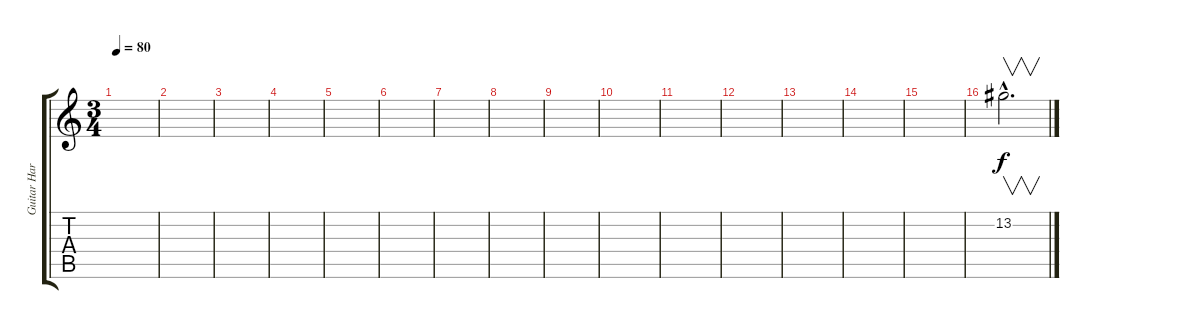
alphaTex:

\track ("Guitar Harmonizer" "Guitar Har") {instrument distortionguitar}
\staff {score tabs}
\tuning (C4 G3 Eb3 Bb2 F2 C2) {hide}
\ts (3 4)
\tempo 80
\clef g2
\ks c
|
|
|
|
|
|
|
|
|
|
|
|
|
|
|
13.2{hac}.2{v d}
